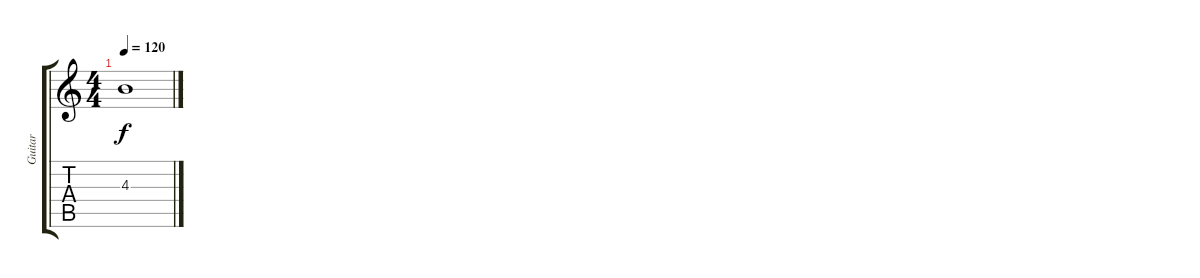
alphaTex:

\track ("Guitar" "Guitar") {instrument overdrivenguitar}
\staff {score tabs}
\tuning (E4 B3 G3 D3 A2 E2) {hide}
\ts (4 4)
\tempo 120
\clef g2
\ks c
4.3{t}.1{dy f}
